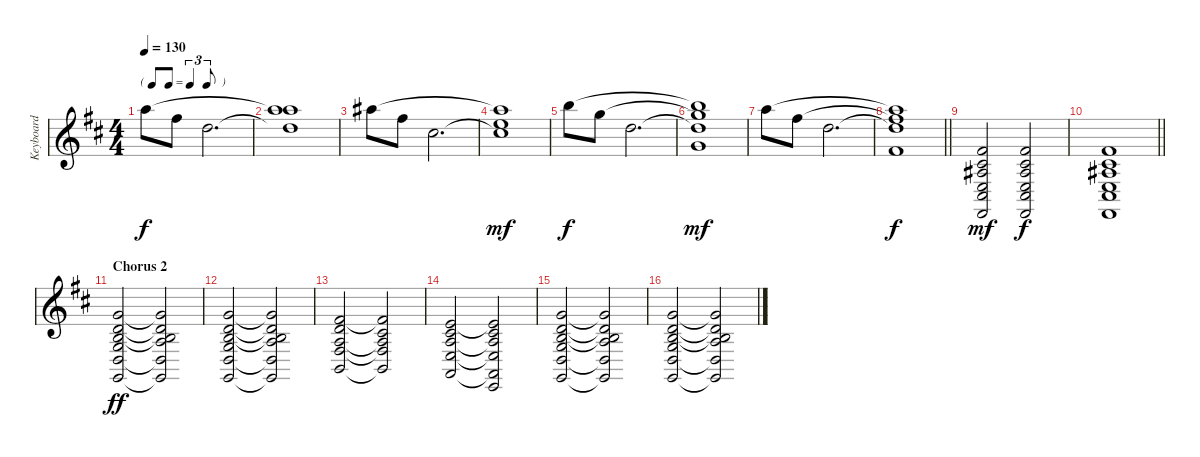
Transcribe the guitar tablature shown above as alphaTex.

\track ("Keyboard" "Keyboard") {instrument rockorgan}
\staff {score}
\tuning (E4 B3 G3 D3 A2 E2) {hide}
\ts (4 4)
\tf triplet8th
\tempo 130
\clef g2
\ks d
17.1.8{dy f} 19.2.8 19.3.2{d} |
(17.1{t} 22.2 19.3{t}).1 |
18.1.8 19.2.8 18.3.2{d} |
(18.1{t} 17.2 18.3{t}).1{dy mf} |
19.1.8{dy f} 20.2.8 19.3.2{d} |
(19.1{t} 20.2{t} 19.3{t} 17.4).1{dy mf} |
17.1.8 19.2.8 19.3.2{d} |
\barLineRight lightlight
(17.1{t} 19.2{t} 19.3{t} 16.4).1{dy f} |
(2.1 2.2 3.3 2.4 4.5 2.6).2{dy mf} (2.1 2.2 3.3 2.4 4.5 2.6).2{dy f} |
\barLineRight lightlight
(2.1 2.2 3.3 2.4 4.5 2.6).1 |
\section ("" "Chorus 2")
(3.1 3.2 4.3 5.4 5.5 3.6).2{dy ff} (3.1{t} 3.2{t} 4.3{t} 7.4 5.5{t} 3.6{t}).2 |
(3.1 3.2 4.3 5.4 5.5 3.6).2 (3.1{t} 3.2{t} 4.3{t} 7.4 5.5{t} 3.6{t}).2 |
(2.1 3.2 2.3 4.4 2.5).2 (2.1{t} 2.2 2.3{t} 4.4{t} 2.5{t}).2 |
(0.1 2.2 2.3 2.4 0.5).2 (0.1{t} 2.2 2.3{t} 2.4{t} 0.5{t} 0.6).2 |
(3.1 3.2 4.3 5.4 5.5 3.6).2 (3.1{t} 3.2{t} 4.3{t} 7.4 5.5{t} 3.6{t}).2 |
(3.1 3.2 4.3 5.4 5.5 3.6).2 (3.1{t} 3.2{t} 4.3{t} 7.4 5.5{t} 3.6{t}).2
